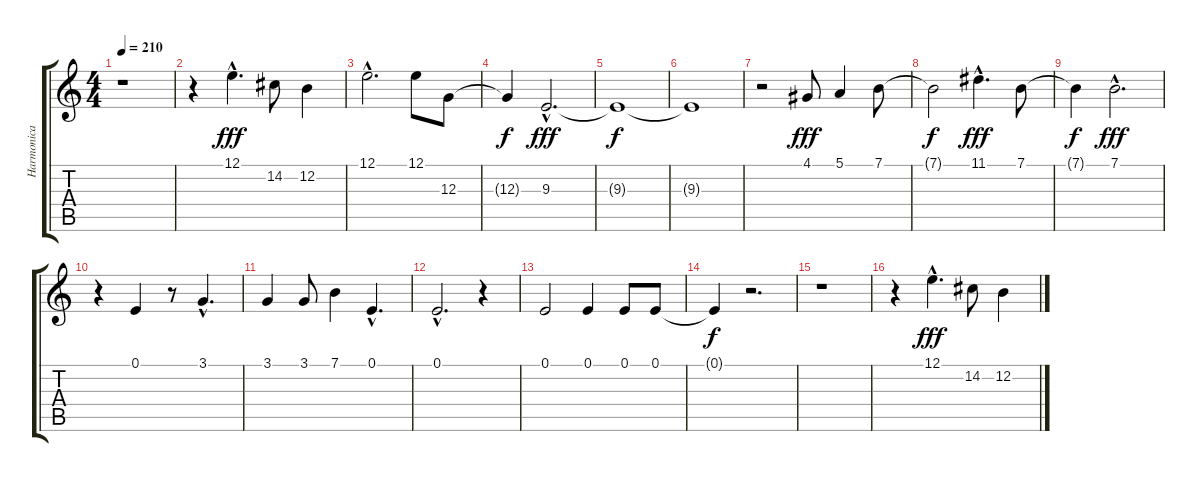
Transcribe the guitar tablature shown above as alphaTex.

\track ("Harmonica" "Harmonica") {instrument harmonica}
\staff {score tabs}
\tuning (E4 B3 G3 D3 A2 E2) {hide}
\ts (4 4)
\tempo 210
\clef g2
\ks c
r.1{dy f} |
r.4 12.1{hac}.4{d dy fff} 14.2.8 12.2.4 |
12.1{hac}.2{d} 12.1.8 12.3.8 |
12.3{t}.4{dy f} 9.3{hac}.2{d dy fff} |
9.3{t}.1{dy f} |
9.3{t}.1 |
r.2 4.1.8{dy fff} 5.1.4 7.1.8 |
7.1{t}.2{dy f} 11.1{hac}.4{d dy fff} 7.1.8 |
7.1{t}.4{dy f} 7.1{hac}.2{d dy fff} |
r.4 0.1.4 r.8 3.1{hac}.4{d} |
3.1.4 3.1.8 7.1.4 0.1{hac}.4{d} |
0.1{hac}.2{d} r.4 |
0.1.2 0.1.4 0.1.8 0.1.8 |
0.1{t}.4{dy f} r.2{d} |
r.1 |
r.4 12.1{hac}.4{d dy fff} 14.2.8 12.2.4
